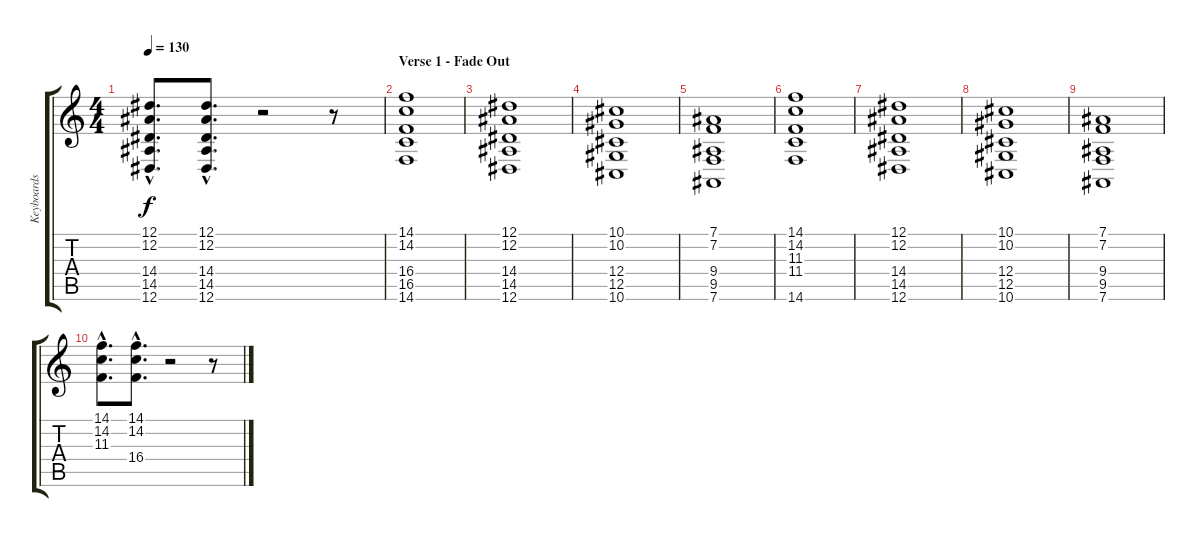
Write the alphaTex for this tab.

\track ("Keyboards" "Keyboards") {instrument lead1square}
\staff {score tabs}
\tuning (Eb4 Bb3 Gb3 Db3 Ab2 Eb2) {hide}
\ts (4 4)
\tempo 130
\clef g2
\ks c
(12.1{hac} 12.2{hac} 14.4{hac} 14.5{hac} 12.6{hac}).8{d dy f} (12.1{hac} 12.2{hac} 14.4{hac} 14.5{hac} 12.6{hac}).8{d} r.2 r.8 |
\section ("" "Verse 1 - Fade Out")
(14.1 14.2 16.4 16.5 14.6).1 |
(12.1 12.2 14.4 14.5 12.6).1 |
(10.1 10.2 12.4 12.5 10.6).1 |
(7.1 7.2 9.4 9.5 7.6).1 |
(14.1 14.2 11.3 11.4 14.6).1 |
(12.1 12.2 14.4 14.5 12.6).1 |
(10.1 10.2 12.4 12.5 10.6).1 |
(7.1 7.2 9.4 9.5 7.6).1 |
(14.1{hac} 14.2{hac} 11.3{hac}).8{d} (14.1{hac} 14.2{hac} 16.4{hac}).8{d} r.2 r.8
